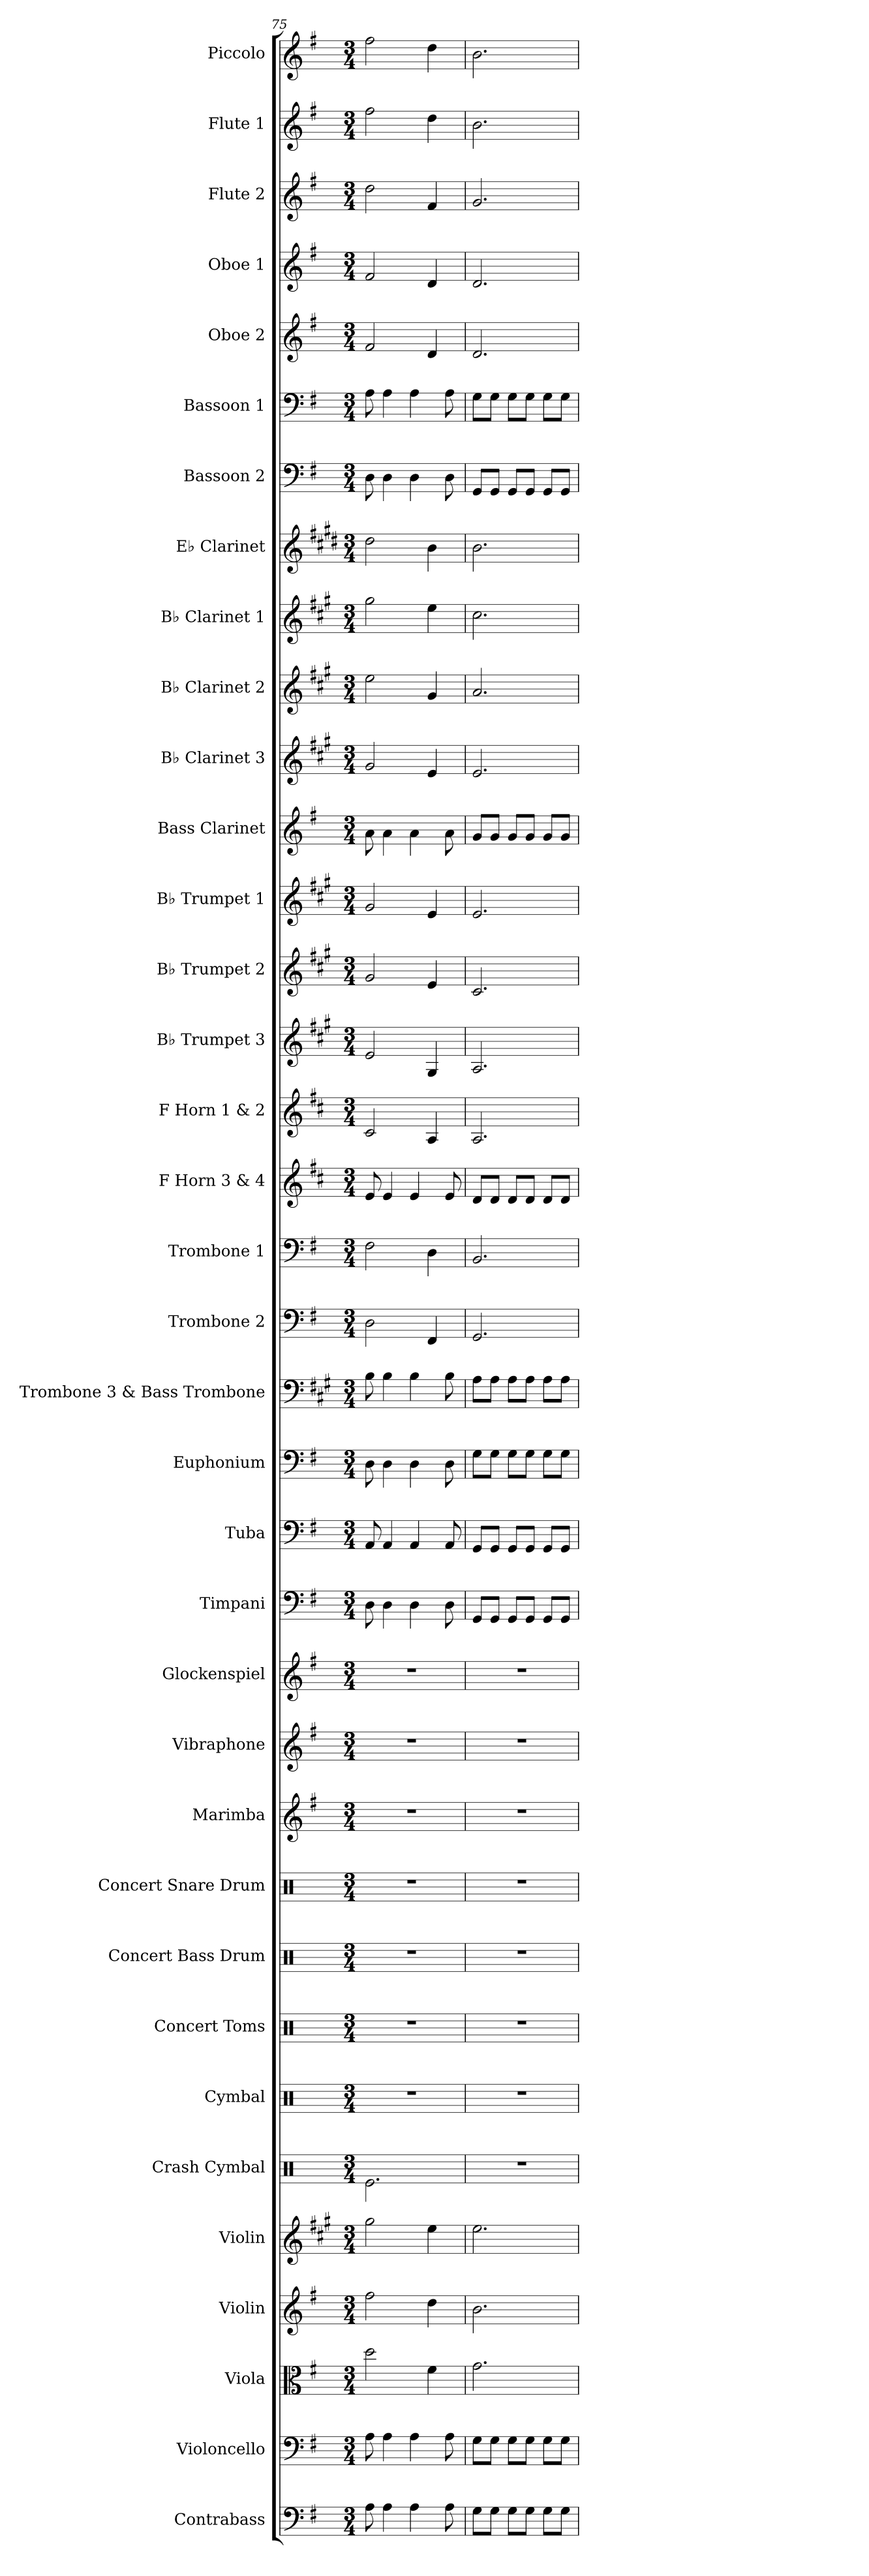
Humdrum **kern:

**kern	**kern	**kern	**kern	**kern	**kern	**kern	**kern	**kern	**kern	**kern	**kern	**kern	**kern	**kern	**kern	**kern	**kern	**kern	**kern	**kern	**kern	**kern	**kern	**kern	**kern	**kern	**kern	**kern	**kern	**kern	**kern	**kern	**kern	**kern	**kern
*part36	*part35	*part34	*part33	*part32	*part31	*part30	*part29	*part28	*part27	*part26	*part25	*part24	*part23	*part22	*part21	*part20	*part19	*part18	*part17	*part16	*part15	*part14	*part13	*part12	*part11	*part10	*part9	*part8	*part7	*part6	*part5	*part4	*part3	*part2	*part1
*staff36	*staff35	*staff34	*staff33	*staff32	*staff31	*staff30	*staff29	*staff28	*staff27	*staff26	*staff25	*staff24	*staff23	*staff22	*staff21	*staff20	*staff19	*staff18	*staff17	*staff16	*staff15	*staff14	*staff13	*staff12	*staff11	*staff10	*staff9	*staff8	*staff7	*staff6	*staff5	*staff4	*staff3	*staff2	*staff1
*I"Contrabass	*I"Violoncello	*I"Viola	*I"Violin	*I"Violin	*I"Crash Cymbal	*I"Cymbal	*I"Concert Toms	*I"Concert Bass Drum	*I"Concert Snare Drum	*I"Marimba	*I"Vibraphone	*I"Glockenspiel	*I"Timpani	*I"Tuba	*I"Euphonium	*I"Trombone 3 &amp; Bass Trombone	*I"Trombone 2	*I"Trombone 1	*I"F Horn 3 &amp; 4	*I"F Horn 1 &amp; 2	*I"B♭ Trumpet 3	*I"B♭ Trumpet 2	*I"B♭ Trumpet 1	*I"Bass Clarinet	*I"B♭ Clarinet 3	*I"B♭ Clarinet 2	*I"B♭ Clarinet 1	*I"E♭ Clarinet	*I"Bassoon 2	*I"Bassoon 1	*I"Oboe 2	*I"Oboe 1	*I"Flute 2	*I"Flute 1	*I"Piccolo
*I'Cb.	*I'Vc.	*I'Vla.	*I'Vln.	*I'Vln.	*I'Cr. Cym.	*I'Cym.	*I'C. Toms	*I'Con. BD	*I'Con. Sn.	*I'Mrm.	*I'Vib.	*I'Glock.	*I'Timp.	*I'Tba.	*I'Euph.	*I'Tbn. 3 B. Tbn.	*I'Tbn. 2	*I'Tbn. 1	*I'F Hn. 3 4	*I'F Hn. 1 2	*I'B♭ Tpt. 3	*I'B♭ Tpt. 2	*I'B♭ Tpt. 1	*I'B. Cl.	*I'B♭ Cl. 3	*I'B♭ Cl. 2	*I'B♭ Cl. 1	*I'E♭ Cl.	*I'Bsn. 2	*I'Bsn. 1	*I'Ob. 2	*I'Ob. 1	*I'Fl. 2	*I'Fl. 1	*I'Picc.
*clefF4	*clefF4	*clefC3	*clefG2	*clefG2	*clefX	*clefX	*clefX	*clefX	*clefX	*clefG2	*clefG2	*clefG2	*clefF4	*clefF4	*clefF4	*clefF4	*clefF4	*clefF4	*clefG2	*clefG2	*clefG2	*clefG2	*clefG2	*clefG2	*clefG2	*clefG2	*clefG2	*clefG2	*clefF4	*clefF4	*clefG2	*clefG2	*clefG2	*clefG2	*clefG2
*ITrd7c12	*	*	*	*ITrd1c2	*	*	*	*	*	*	*	*ITrd-14c-24	*	*	*	*ITrd1c2	*	*	*ITrd4c7	*ITrd4c7	*ITrd1c2	*ITrd1c2	*ITrd1c2	*ITrd8c14	*ITrd1c2	*ITrd1c2	*ITrd1c2	*ITrd-2c-3	*	*	*	*	*	*	*ITrd-7c-12
*k[f#]	*k[f#]	*k[f#]	*k[f#]	*k[f#]	*k[]	*k[]	*k[]	*k[]	*k[]	*k[f#]	*k[f#]	*k[f#]	*k[f#]	*k[f#]	*k[f#]	*k[f#]	*k[f#]	*k[f#]	*k[f#]	*k[f#]	*k[f#]	*k[f#]	*k[f#]	*k[f#]	*k[f#]	*k[f#]	*k[f#]	*k[f#]	*k[f#]	*k[f#]	*k[f#]	*k[f#]	*k[f#]	*k[f#]	*k[f#]
*M3/4	*M3/4	*M3/4	*M3/4	*M3/4	*M3/4	*M3/4	*M3/4	*M3/4	*M3/4	*M3/4	*M3/4	*M3/4	*M3/4	*M3/4	*M3/4	*M3/4	*M3/4	*M3/4	*M3/4	*M3/4	*M3/4	*M3/4	*M3/4	*M3/4	*M3/4	*M3/4	*M3/4	*M3/4	*M3/4	*M3/4	*M3/4	*M3/4	*M3/4	*M3/4	*M3/4
=75	=75	=75	=75	=75	=75	=75	=75	=75	=75	=75	=75	=75	=75	=75	=75	=75	=75	=75	=75	=75	=75	=75	=75	=75	=75	=75	=75	=75	=75	=75	=75	=75	=75	=75	=75
8AA\	8A\	2dd\	2ff#\	2ff#\	2.Re\	2.r	2.r	2.r	2.r	2.r	2.r	2.r	8D\	8AA/	8D\	8A\	2D\	2F#\	8A/	2F#/	2d/	2f#/	2f#/	8A\	2f#/	2dd\	2ff#\	2ff#\	8D\	8A\	2f#/	2f#/	2dd\	2ff#\	2fff#\
4AA\	4A\	.	.	.	.	.	.	.	.	.	.	.	4D\	4AA/	4D\	4A\	.	.	4A/	.	.	.	.	4A\	.	.	.	.	4D\	4A\	.	.	.	.	.
4AA\	4A\	.	.	.	.	.	.	.	.	.	.	.	4D\	4AA/	4D\	4A\	.	.	4A/	.	.	.	.	4A\	.	.	.	.	4D\	4A\	.	.	.	.	.
.	.	4f#\	4dd\	4dd\	.	.	.	.	.	.	.	.	.	.	.	.	4FF#/	4D\	.	4D/	4F#/	4d/	4d/	.	4d/	4f#/	4dd\	4dd\	.	.	4d/	4d/	4f#/	4dd\	4ddd\
8AA\	8A\	.	.	.	.	.	.	.	.	.	.	.	8D\	8AA/	8D\	8A\	.	.	8A/	.	.	.	.	8A\	.	.	.	.	8D\	8A\	.	.	.	.	.
=76	=76	=76	=76	=76	=76	=76	=76	=76	=76	=76	=76	=76	=76	=76	=76	=76	=76	=76	=76	=76	=76	=76	=76	=76	=76	=76	=76	=76	=76	=76	=76	=76	=76	=76	=76
8GG\L	8G\L	2.g\	2.b\	2.dd\	2.r	2.r	2.r	2.r	2.r	2.r	2.r	2.r	8GG/L	8GG/L	8G\L	8G\L	2.GG/	2.BB/	8G/L	2.D/	2.G/	2.B/	2.d/	8G/L	2.d/	2.g/	2.b\	2.dd\	8GG/L	8G\L	2.d/	2.d/	2.g/	2.b\	2.bb\
8GG\J	8G\J	.	.	.	.	.	.	.	.	.	.	.	8GG/J	8GG/J	8G\J	8G\J	.	.	8G/J	.	.	.	.	8G/J	.	.	.	.	8GG/J	8G\J	.	.	.	.	.
8GG\L	8G\L	.	.	.	.	.	.	.	.	.	.	.	8GG/L	8GG/L	8G\L	8G\L	.	.	8G/L	.	.	.	.	8G/L	.	.	.	.	8GG/L	8G\L	.	.	.	.	.
8GG\J	8G\J	.	.	.	.	.	.	.	.	.	.	.	8GG/J	8GG/J	8G\J	8G\J	.	.	8G/J	.	.	.	.	8G/J	.	.	.	.	8GG/J	8G\J	.	.	.	.	.
8GG\L	8G\L	.	.	.	.	.	.	.	.	.	.	.	8GG/L	8GG/L	8G\L	8G\L	.	.	8G/L	.	.	.	.	8G/L	.	.	.	.	8GG/L	8G\L	.	.	.	.	.
8GG\J	8G\J	.	.	.	.	.	.	.	.	.	.	.	8GG/J	8GG/J	8G\J	8G\J	.	.	8G/J	.	.	.	.	8G/J	.	.	.	.	8GG/J	8G\J	.	.	.	.	.
=	=	=	=	=	=	=	=	=	=	=	=	=	=	=	=	=	=	=	=	=	=	=	=	=	=	=	=	=	=	=	=	=	=	=	=
*-	*-	*-	*-	*-	*-	*-	*-	*-	*-	*-	*-	*-	*-	*-	*-	*-	*-	*-	*-	*-	*-	*-	*-	*-	*-	*-	*-	*-	*-	*-	*-	*-	*-	*-	*-
